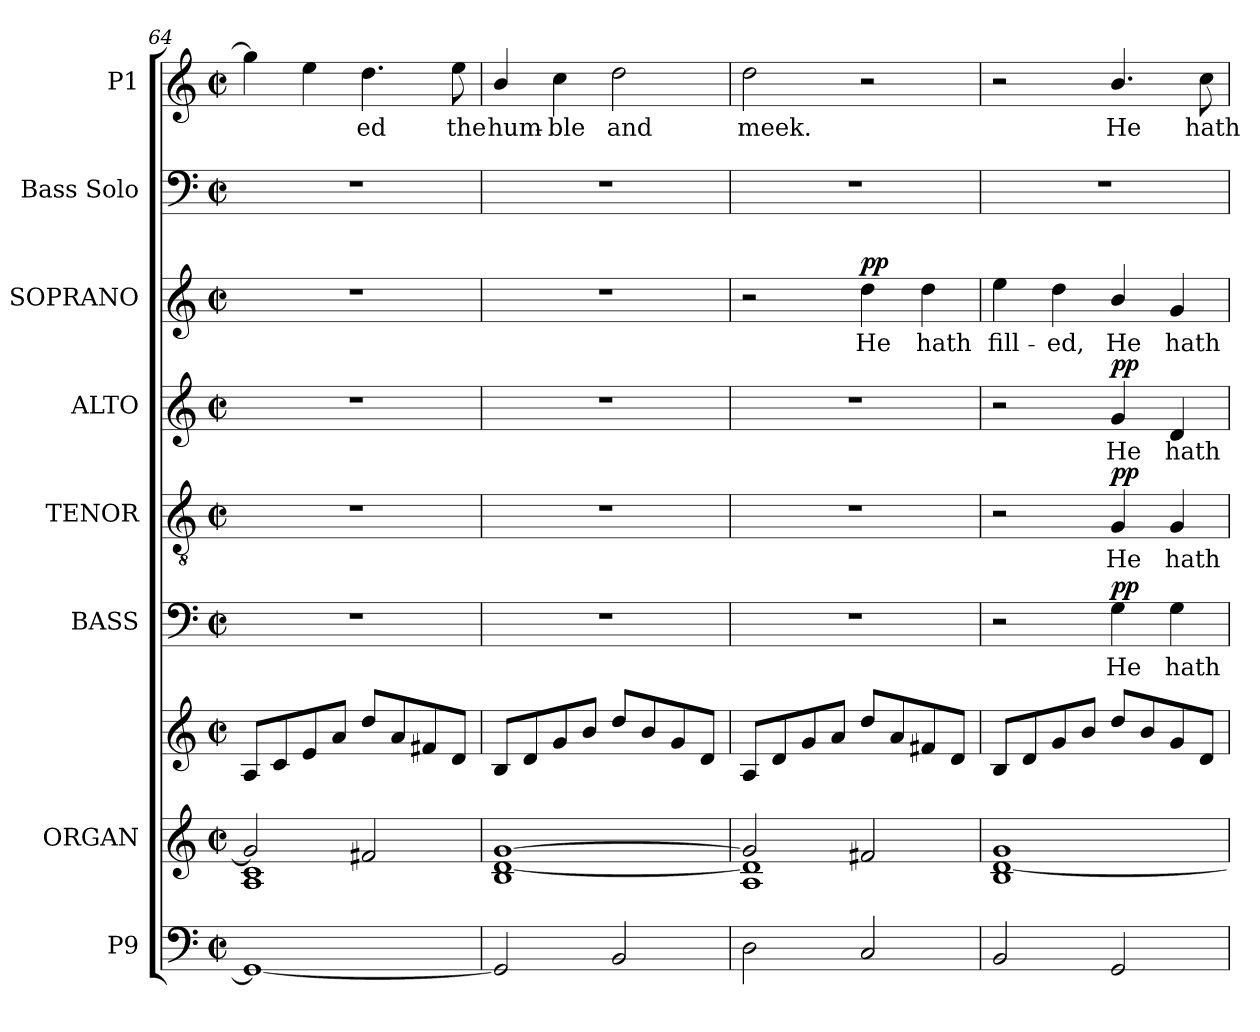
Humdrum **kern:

**kern	**kern	**kern	**kern	**text	**dynam	**kern	**text	**dynam	**kern	**text	**dynam	**kern	**text	**dynam	**kern	**kern	**text
*part8	*part7	*part7	*part6	*part6	*part6	*part5	*part5	*part5	*part4	*part4	*part4	*part3	*part3	*part3	*part2	*part1	*part1
*staff9	*staff8	*staff7	*staff6	*staff6	*staff6	*staff5	*staff5	*staff5	*staff4	*staff4	*staff4	*staff3	*staff3	*staff3	*staff2	*staff1	*staff1
*I"P9	*I"ORGAN	*	*I"BASS	*	*	*I"TENOR	*	*	*I"ALTO	*	*	*I"SOPRANO	*	*	*I"Bass Solo	*I"P1	*
*clefF4	*clefG2	*clefG2	*clefF4	*	*	*clefGv2	*	*	*clefG2	*	*	*clefG2	*	*	*clefF4	*clefG2	*
*	*	*	*	*	*	*ITrd7c12	*	*	*	*	*	*	*	*	*	*	*
*k[]	*k[]	*k[]	*k[]	*	*	*k[]	*	*	*k[]	*	*	*k[]	*	*	*k[]	*k[]	*
*C:	*C:	*C:	*C:	*	*	*C:	*	*	*C:	*	*	*C:	*	*	*C:	*C:	*
*M2/2	*M2/2	*M2/2	*M2/2	*	*	*M2/2	*	*	*M2/2	*	*	*M2/2	*	*	*M2/2	*M2/2	*
*met(c|)	*met(c|)	*met(c|)	*met(c|)	*	*	*met(c|)	*	*	*met(c|)	*	*	*met(c|)	*	*	*met(c|)	*met(c|)	*
=64	=64	=64	=64	=64	=64	=64	=64	=64	=64	=64	=64	=64	=64	=64	=64	=64	=64
*	*^	*	*	*	*	*	*	*	*	*	*	*	*	*	*	*	*
1GGi_	2gi/]	1Ai 1ci	8Ai/L	1r	.	.	1r	.	.	1r	.	.	1r	.	.	1r	4ggi\]	.
.	.	.	8ci/	.	.	.	.	.	.	.	.	.	.	.	.	.	.	.
.	.	.	8ei/	.	.	.	.	.	.	.	.	.	.	.	.	.	4eei\	.
.	.	.	8ai/J	.	.	.	.	.	.	.	.	.	.	.	.	.	.	.
!	!	!	!	!	!	!	!	!	!	!	!	!	!	!	!	!	!	!LO:LY:b:color=#000000
.	2f#i/	.	8ddi/L	.	.	.	.	.	.	.	.	.	.	.	.	.	4.ddi\	-ed
.	.	.	8ai/	.	.	.	.	.	.	.	.	.	.	.	.	.	.	.
.	.	.	8f#i/	.	.	.	.	.	.	.	.	.	.	.	.	.	.	.
!	!	!	!	!	!	!	!	!	!	!	!	!	!	!	!	!	!	!LO:LY:b:color=#000000
.	.	.	8di/J	.	.	.	.	.	.	.	.	.	.	.	.	.	8eei\	the
=65	=65	=65	=65	=65	=65	=65	=65	=65	=65	=65	=65	=65	=65	=65	=65	=65	=65	=65
!	!	!	!	!	!	!	!	!	!	!	!	!	!	!	!	!	!	!LO:LY:b:color=#000000
2GGi/]	[1gi	1Bi [1di	8Bi/L	1r	.	.	1r	.	.	1r	.	.	1r	.	.	1r	4bi/	hum-
.	.	.	8di/	.	.	.	.	.	.	.	.	.	.	.	.	.	.	.
!	!	!	!	!	!	!	!	!	!	!	!	!	!	!	!	!	!	!LO:LY:b:color=#000000
.	.	.	8gi/	.	.	.	.	.	.	.	.	.	.	.	.	.	4cci\	-ble
.	.	.	8bi/J	.	.	.	.	.	.	.	.	.	.	.	.	.	.	.
!	!	!	!	!	!	!	!	!	!	!	!	!	!	!	!	!	!	!LO:LY:b:color=#000000
2BBi/	.	.	8ddi/L	.	.	.	.	.	.	.	.	.	.	.	.	.	2ddi\	and
.	.	.	8bi/	.	.	.	.	.	.	.	.	.	.	.	.	.	.	.
.	.	.	8gi/	.	.	.	.	.	.	.	.	.	.	.	.	.	.	.
.	.	.	8di/J	.	.	.	.	.	.	.	.	.	.	.	.	.	.	.
=66	=66	=66	=66	=66	=66	=66	=66	=66	=66	=66	=66	=66	=66	=66	=66	=66	=66	=66
!	!	!	!	!	!	!	!	!	!	!	!	!	!	!	!	!	!	!LO:LY:b:color=#000000
2Di\	2gi/]	1Ai 1di]	8Ai/L	1r	.	.	1r	.	.	1r	.	.	2r	.	.	1r	2ddi\	meek.
.	.	.	8di/	.	.	.	.	.	.	.	.	.	.	.	.	.	.	.
.	.	.	8gi/	.	.	.	.	.	.	.	.	.	.	.	.	.	.	.
.	.	.	8ai/J	.	.	.	.	.	.	.	.	.	.	.	.	.	.	.
!	!	!	!	!	!	!	!	!	!	!	!	!	!	!LO:LY:b:color=#000000	!	!	!	!
2Ci/	2f#i/	.	8ddi/L	.	.	.	.	.	.	.	.	.	4ddi\	He	pp	.	2r	.
.	.	.	8ai/	.	.	.	.	.	.	.	.	.	.	.	.	.	.	.
!	!	!	!	!	!	!	!	!	!	!	!	!	!	!LO:LY:b:color=#000000	!	!	!	!
.	.	.	8f#i/	.	.	.	.	.	.	.	.	.	4ddi\	hath	.	.	.	.
.	.	.	8di/J	.	.	.	.	.	.	.	.	.	.	.	.	.	.	.
*	*v	*v	*	*	*	*	*	*	*	*	*	*	*	*	*	*	*	*
=67	=67	=67	=67	=67	=67	=67	=67	=67	=67	=67	=67	=67	=67	=67	=67	=67	=67
!	!	!	!	!	!	!	!	!	!	!	!	!	!LO:LY:b:color=#000000	!	!	!	!
2BBi/	1Bi [1di 1gi	8Bi/L	2r	.	.	2r	.	.	2r	.	.	4eei\	fill-	.	1r	2r	.
.	.	8di/	.	.	.	.	.	.	.	.	.	.	.	.	.	.	.
!	!	!	!	!	!	!	!	!	!	!	!	!	!LO:LY:b:color=#000000	!	!	!	!
.	.	8gi/	.	.	.	.	.	.	.	.	.	4ddi\	-ed,	.	.	.	.
.	.	8bi/J	.	.	.	.	.	.	.	.	.	.	.	.	.	.	.
!	!	!	!	!LO:LY:b:color=#000000	!	!	!	!	!	!	!	!	!	!	!	!	!
!	!	!	!	!	!	!	!LO:LY:b:color=#000000	!	!	!	!	!	!	!	!	!	!
!	!	!	!	!	!	!	!	!	!	!LO:LY:b:color=#000000	!	!	!	!	!	!	!
!	!	!	!	!	!	!	!	!	!	!	!	!	!LO:LY:b:color=#000000	!	!	!	!
!	!	!	!	!	!	!	!	!	!	!	!	!	!	!	!	!	!LO:LY:b:color=#000000
2GGi/	.	8ddi/L	4Gi\	He	pp	4GGi/	He	pp	4gi/	He	pp	4bi/	He	.	.	4.bi/	He
.	.	8bi/	.	.	.	.	.	.	.	.	.	.	.	.	.	.	.
!	!	!	!	!LO:LY:b:color=#000000	!	!	!	!	!	!	!	!	!	!	!	!	!
!	!	!	!	!	!	!	!LO:LY:b:color=#000000	!	!	!	!	!	!	!	!	!	!
!	!	!	!	!	!	!	!	!	!	!LO:LY:b:color=#000000	!	!	!	!	!	!	!
!	!	!	!	!	!	!	!	!	!	!	!	!	!LO:LY:b:color=#000000	!	!	!	!
.	.	8gi/	4Gi\	hath	.	4GGi/	hath	.	4di/	hath	.	4gi/	hath	.	.	.	.
!	!	!	!	!	!	!	!	!	!	!	!	!	!	!	!	!	!LO:LY:b:color=#000000
.	.	8di/J	.	.	.	.	.	.	.	.	.	.	.	.	.	8cci\	hath
=	=	=	=	=	=	=	=	=	=	=	=	=	=	=	=	=	=
*-	*-	*-	*-	*-	*-	*-	*-	*-	*-	*-	*-	*-	*-	*-	*-	*-	*-
